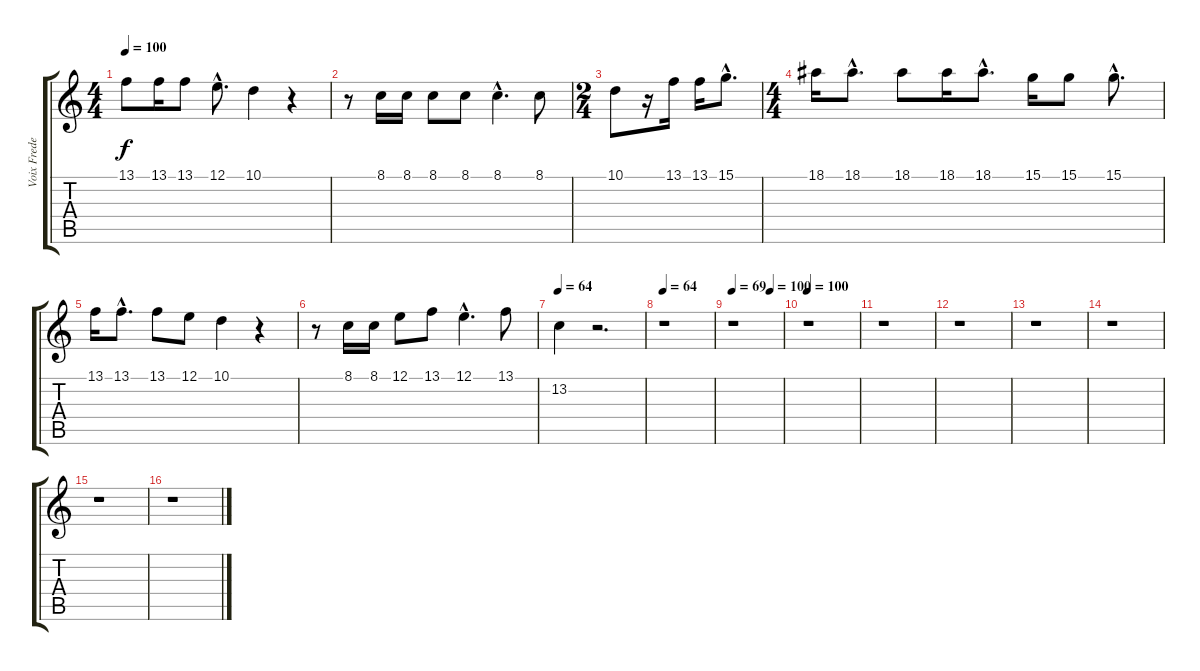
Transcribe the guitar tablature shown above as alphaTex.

\track ("Voix Fredericks" "Voix Frede") {instrument lead3calliope}
\staff {score tabs}
\tuning (E4 B3 G3 D3 A2 E2) {hide}
\ts (4 4)
\tempo 100
\clef g2
\ks c
13.1.8{dy f} 13.1.16 13.1.8 12.1{hac}.8{d} 10.1.4 r.4 |
r.8 8.1.16 8.1.16 8.1.8 8.1.8 8.1{hac}.4{d} 8.1.8 |
\ts (2 4)
10.1.8 r.16 13.1.16 13.1.16 15.1{hac}.8{d} |
\ts (4 4)
18.1.16 18.1{hac}.8{d} 18.1.8 18.1.16 18.1{hac}.8{d} 15.1.16 15.1.8 15.1{hac}.8{d} |
13.1.16 13.1{hac}.8{d} 13.1.8 12.1.8 10.1.4 r.4 |
r.8 8.1.16 8.1.16 12.1.8 13.1.8 12.1{hac}.4{d} 13.1.8 |
\tempo 64
13.2.4 r.2{d} |
\tempo 64
r.1 |
\tempo 69
\tempo (100 0.75)
r.1 |
\tempo 100
r.1 |
r.1 |
r.1 |
r.1 |
r.1 |
r.1 |
r.1
